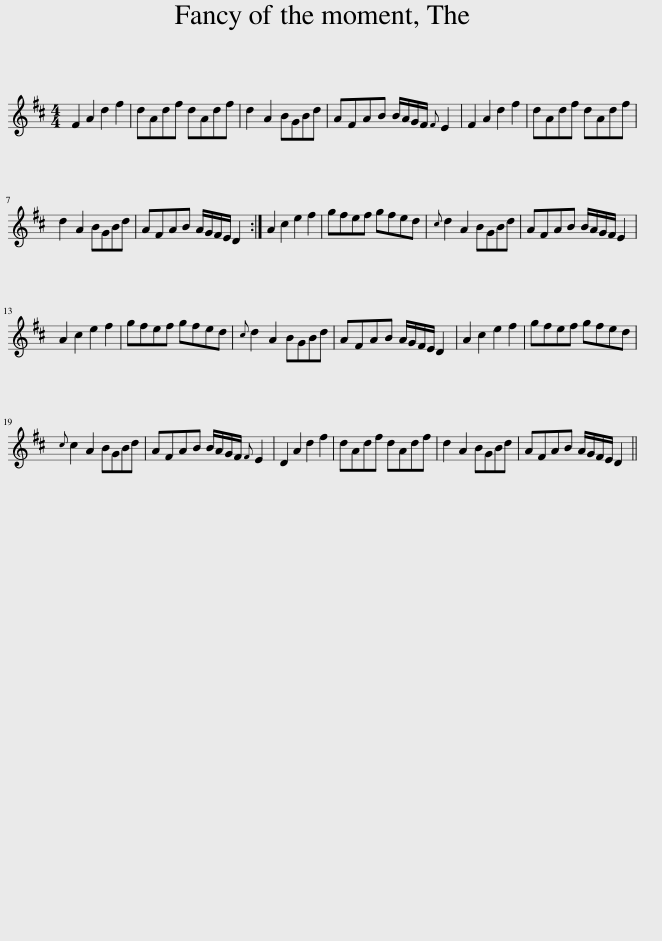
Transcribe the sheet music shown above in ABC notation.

X:1
L:1/8
M:4/4
I:linebreak $
K:D
V:1 treble
V:1
 F2 A2 d2 f2 | dAdf dAdf | d2 A2 BGBd | AFAB B/A/G/F/{F} E2 | F2 A2 d2 f2 | %5
 dAdf dAdf |$ d2 A2 BGBd | AFAB A/G/F/E/ D2 :| A2 c2 e2 f2 | gfef gfed | %10
{c} d2 A2 BGBd | AFAB B/A/G/F/ E2 |$ A2 c2 e2 f2 | gfef gfed |{c} d2 A2 BGBd | %15
 AFAB A/G/F/E/ D2 | A2 c2 e2 f2 | gfef gfed |${c} c2 A2 BGBd | AFAB B/A/G/F/{F} E2 | %20
 D2 A2 d2 f2 | dAdf dAdf | d2 A2 BGBd | AFAB A/G/F/E/ D2 || %24
